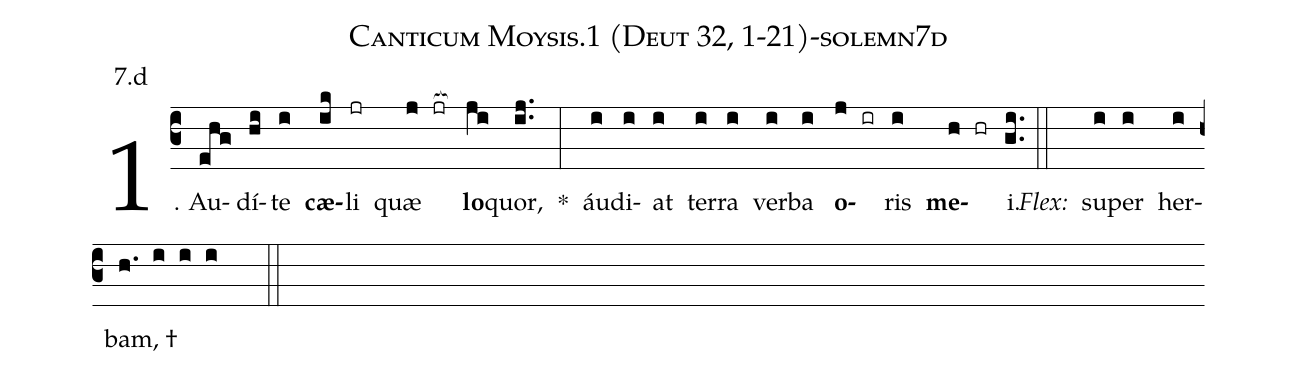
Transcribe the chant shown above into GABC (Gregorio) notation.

name: Canticum Moysis.1 (Deut 32, 1-21)-solemn7d;
annotation: 7.d;
%%
(c3)1. Au(ehg)dí(hi)te(i) <b>cæ</b>(ik)li(jr) quæ(j jr[ocb:1{]) <b>lo</b>(ji[ocb:0}])quor,(ij..) *(:) áu(i)di(i)at(i) ter(i)ra(i) ver(i)ba(i) <b>o</b>(j ir)ris(i) <b>me</b>(h hr)i.(gi..) (::)
<i>Flex:</i>()  su(i)per(i) her(i)bam, †(h. i i i  ::)
